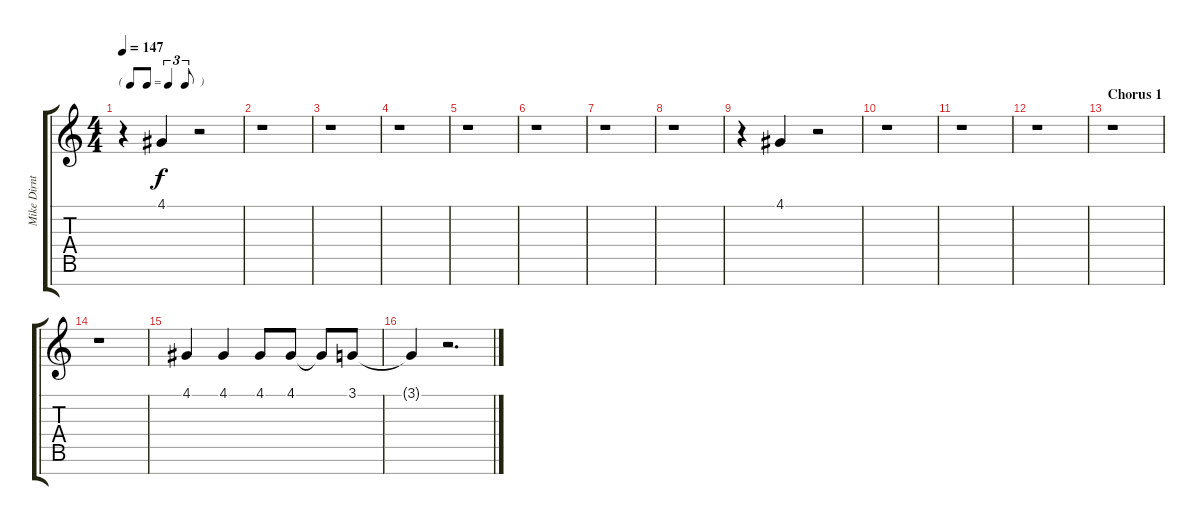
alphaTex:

\track ("Mike Dirnt" "Mike Dirnt") {instrument clarinet}
\staff {score tabs}
\tuning (E4 B3 G3 D3 A2 E2 B1) {hide}
\ts (4 4)
\tf triplet8th
\tempo 147
\clef g2
\ks c
r.4{dy f} 4.1.4 r.2 |
r.1 |
r.1 |
r.1 |
r.1 |
r.1 |
r.1 |
r.1 |
r.4 4.1.4 r.2 |
r.1 |
r.1 |
r.1 |
\section ("" "Chorus 1")
r.1 |
r.1 |
4.1.4 4.1.4 4.1.8 4.1.8 4.1{t}.8 3.1.8 |
3.1{t}.4 r.2{d}
